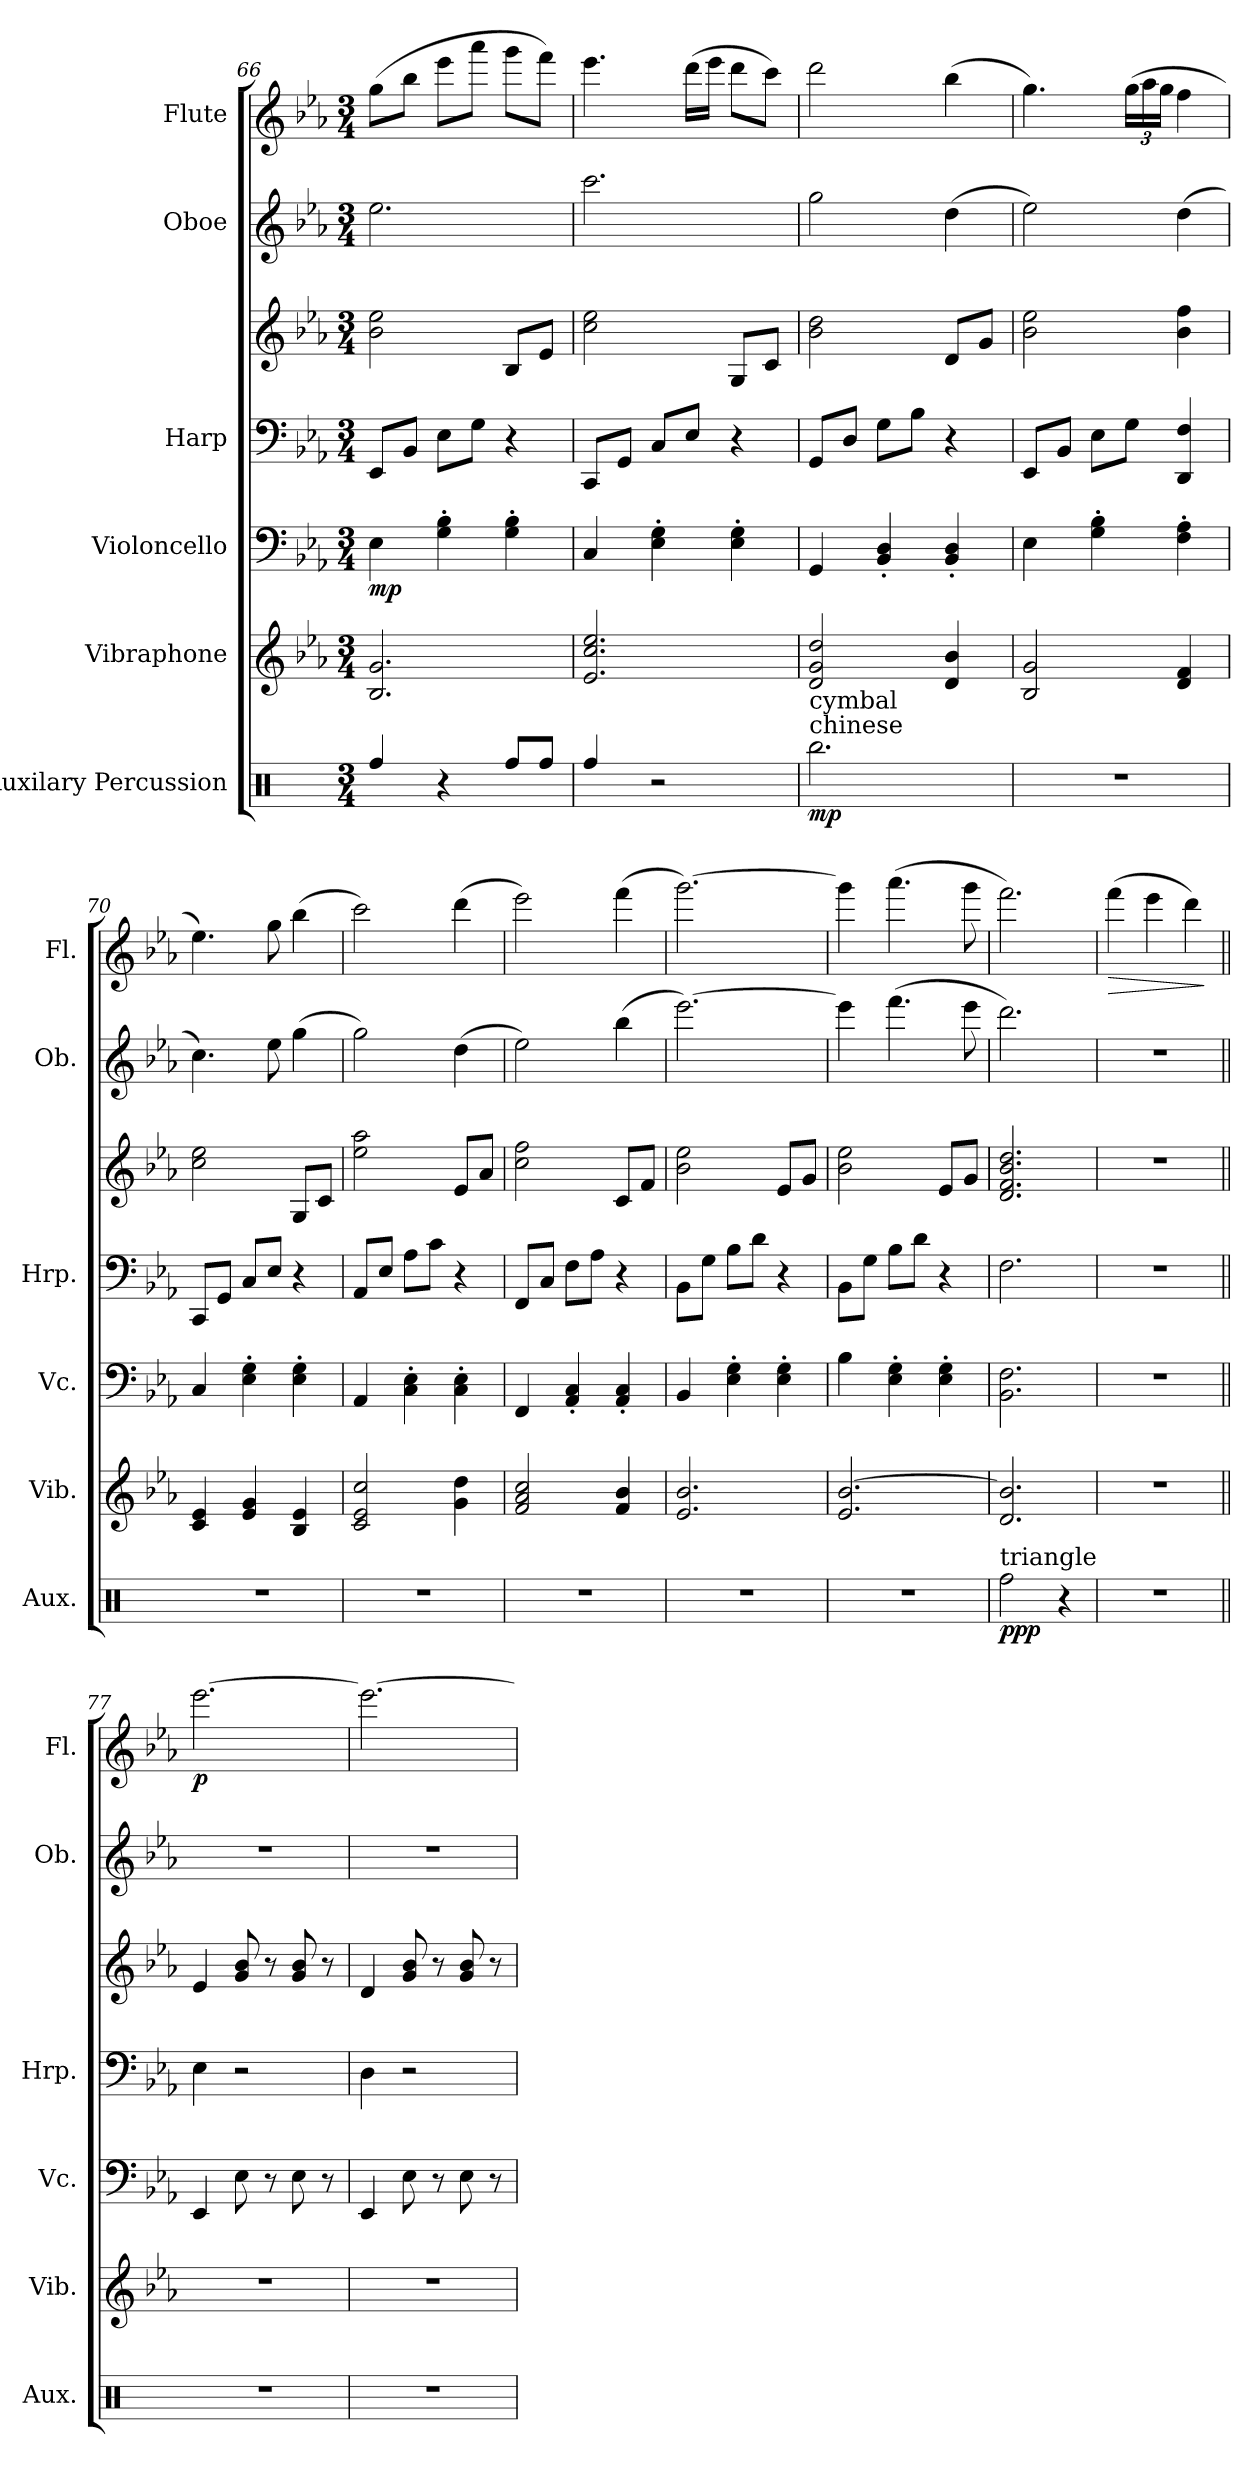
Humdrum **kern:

**kern	**dynam	**kern	**kern	**dynam	**kern	**kern	**kern	**kern	**dynam
*part6	*part6	*part5	*part4	*part4	*part3	*part3	*part2	*part1	*part1
*staff7	*staff7	*staff6	*staff5	*staff5	*staff4	*staff3	*staff2	*staff1	*staff1
*I"Auxilary Percussion	*	*I"Vibraphone	*I"Violoncello	*	*I"Harp	*	*I"Oboe	*I"Flute	*
*I'Aux.	*	*I'Vib.	*I'Vc.	*	*I'Hrp.	*	*I'Ob.	*I'Fl.	*
*clefX	*	*clefG2	*clefF4	*	*clefF4	*clefG2	*clefG2	*clefG2	*
*k[]	*	*k[b-e-a-]	*k[b-e-a-]	*	*k[b-e-a-]	*k[b-e-a-]	*k[b-e-a-]	*k[b-e-a-]	*
*M3/4	*	*M3/4	*M3/4	*	*M3/4	*M3/4	*M3/4	*M3/4	*
=66	=66	=66	=66	=66	=66	=66	=66	=66	=66
!	!	!	!	!LO:DY:b	!	!	!	!	!
4Rff/	.	2.B-/ 2.g/	4E-\	mp	8EE-/L	2b-\ 2ee-\	2.ee-\	(8gg\L	.
.	.	.	.	.	8BB-/J	.	.	8bb-\J	.
4r	.	.	4G\' 4B-\'	.	8E-\L	.	.	8eee-\L	.
.	.	.	.	.	8G\J	.	.	8aaa-\J	.
8Rff/L	.	.	4G\' 4B-\'	.	4r	8B-/L	.	8ggg\L	.
8Rff/J	.	.	.	.	.	8e-/J	.	8fff\J)	.
=67	=67	=67	=67	=67	=67	=67	=67	=67	=67
4Rff/	.	2.e-/ 2.cc/ 2.ee-/	4C/	.	8CC/L	2cc\ 2ee-\	2.ccc\	4.eee-\	.
.	.	.	.	.	8GG/J	.	.	.	.
2r	.	.	4E-\' 4G\'	.	8C/L	.	.	.	.
.	.	.	.	.	8E-/J	.	.	(16ddd\LL	.
.	.	.	.	.	.	.	.	16eee-\JJ	.
.	.	.	4E-\' 4G\'	.	4r	8G/L	.	8ddd\L	.
.	.	.	.	.	.	8c/J	.	8ccc\J)	.
=68	=68	=68	=68	=68	=68	=68	=68	=68	=68
!LO:TX:a:t=chinese	!	!	!	!	!	!	!	!	!
!LO:TX:a:t=cymbal	!	!	!	!	!	!	!	!	!
!	!LO:DY:b	!	!	!	!	!	!	!	!
2.Rbb\	mp	2d/ 2g/ 2dd/	4GG/	.	8GG/L	2b-\ 2dd\	2gg\	2ddd\	.
.	.	.	.	.	8D/J	.	.	.	.
.	.	.	4BB-/' 4D/'	.	8G\L	.	.	.	.
.	.	.	.	.	8B-\J	.	.	.	.
.	.	4d/ 4b-/	4BB-/' 4D/'	.	4r	8d/L	(4dd\	(4bb-\	.
.	.	.	.	.	.	8g/J	.	.	.
=69	=69	=69	=69	=69	=69	=69	=69	=69	=69
2.r	.	2B-/ 2g/	4E-\	.	8EE-/L	2b-\ 2ee-\	2ee-\)	4.gg\)	.
.	.	.	.	.	8BB-/J	.	.	.	.
.	.	.	4G\' 4B-\'	.	8E-\L	.	.	.	.
*	*	*	*	*	*	*	*	*Xbrackettup	*
.	.	.	.	.	8G\J	.	.	(24gg\LL	.
.	.	.	.	.	.	.	.	24aa-\	.
.	.	.	.	.	.	.	.	24gg\JJ	.
.	.	4d/ 4f/	4F\' 4A-\'	.	4DD/ 4F/	4b-\ 4ff\	(4dd\	4ff\	.
!!LO:PB:g=z
=70	=70	=70	=70	=70	=70	=70	=70	=70	=70
2.r	.	4c/ 4e-/	4C/	.	8CC/L	2cc\ 2ee-\	4.cc\)	4.ee-\)	.
.	.	.	.	.	8GG/J	.	.	.	.
.	.	4e-/ 4g/	4E-\' 4G\'	.	8C/L	.	.	.	.
.	.	.	.	.	8E-/J	.	8ee-\	8gg\	.
.	.	4B-/ 4e-/	4E-\' 4G\'	.	4r	8G/L	(4gg\	(4bb-\	.
.	.	.	.	.	.	8c/J	.	.	.
=71	=71	=71	=71	=71	=71	=71	=71	=71	=71
2.r	.	2c/ 2e-/ 2cc/	4AA-/	.	8AA-/L	2ee-\ 2aa-\	2gg\)	2ccc\)	.
.	.	.	.	.	8E-/J	.	.	.	.
.	.	.	4C\' 4E-\'	.	8A-\L	.	.	.	.
.	.	.	.	.	8c\J	.	.	.	.
.	.	4g\ 4dd\	4C\' 4E-\'	.	4r	8e-/L	(4dd\	(4ddd\	.
.	.	.	.	.	.	8a-/J	.	.	.
=72	=72	=72	=72	=72	=72	=72	=72	=72	=72
2.r	.	2f/ 2a-/ 2cc/	4FF/	.	8FF/L	2cc\ 2ff\	2ee-\)	2eee-\)	.
.	.	.	.	.	8C/J	.	.	.	.
.	.	.	4AA-/' 4C/'	.	8F\L	.	.	.	.
.	.	.	.	.	8A-\J	.	.	.	.
.	.	4f/ 4b-/	4AA-/' 4C/'	.	4r	8c/L	(4bb-\	(4fff\	.
.	.	.	.	.	.	8f/J	.	.	.
=73	=73	=73	=73	=73	=73	=73	=73	=73	=73
2.r	.	2.e-/ 2.b-/	4BB-/	.	8BB-\L	2b-\ 2ee-\	[2.eee-\)	[2.ggg\)	.
.	.	.	.	.	8G\J	.	.	.	.
.	.	.	4E-\' 4G\'	.	8B-\L	.	.	.	.
.	.	.	.	.	8d\J	.	.	.	.
.	.	.	4E-\' 4G\'	.	4r	8e-/L	.	.	.
.	.	.	.	.	.	8g/J	.	.	.
=74	=74	=74	=74	=74	=74	=74	=74	=74	=74
2.r	.	2.e-/ [2.b-/	4B-\	.	8BB-\L	2b-\ 2ee-\	4eee-\]	4ggg\]	.
.	.	.	.	.	8G\J	.	.	.	.
.	.	.	4E-\' 4G\'	.	8B-\L	.	(4.fff\	(4.aaa-\	.
.	.	.	.	.	8d\J	.	.	.	.
.	.	.	4E-\' 4G\'	.	4r	8e-/L	.	.	.
.	.	.	.	.	.	8g/J	8eee-\	8ggg\	.
=75	=75	=75	=75	=75	=75	=75	=75	=75	=75
*	*	*	*	*	*	*	*	*MM60	*
!LO:TX:a:t=triangle	!	!	!	!	!	!	!	!	!
!	!LO:DY:b	!	!	!	!	!	!	!	!
!	!LO:DY:n=1:b	!	!	!	!	!	!	!	!
2Rff\	pp p	2.d/ 2.b-/]	2.BB-\ 2.F\	.	2.F\	2.d/ 2.f/ 2.b-/ 2.dd/	2.ddd\)	2.fff\)	.
4r	.	.	.	.	.	.	.	.	.
=76	=76	=76	=76	=76	=76	=76	=76	=76	=76
!!LO:REH:place=s1:a:B:fs=14:t=C
*	*	*	*	*	*	*	*	*MM125	*
!	!	!	!	!	!	!	!	!	!LO:HP:b
2.r	.	2.r	2.r	.	2.r	2.r	2.r	(4fff\	>
.	.	.	.	.	.	.	.	4eee-\	.
.	.	.	.	.	.	.	.	4ddd\)	.
.	.	.	.	.	.	.	.	.	]
!!LO:PB:g=z
=77||	=77||	=77||	=77||	=77||	=77||	=77||	=77||	=77||	=77||
!	!	!	!	!	!	!	!	!	!LO:DY:b
2.r	.	2.r	4EE-/	.	4E-\	4e-/	2.r	[2.eee-\	p
.	.	.	8E-\	.	2r	8g/ 8b-/	.	.	.
.	.	.	8r	.	.	8r	.	.	.
.	.	.	8E-\	.	.	8g/ 8b-/	.	.	.
.	.	.	8r	.	.	8r	.	.	.
=78	=78	=78	=78	=78	=78	=78	=78	=78	=78
2.r	.	2.r	4EE-/	.	4D\	4d/	2.r	2.eee-\_	.
.	.	.	8E-\	.	2r	8g/ 8b-/	.	.	.
.	.	.	8r	.	.	8r	.	.	.
.	.	.	8E-\	.	.	8g/ 8b-/	.	.	.
.	.	.	8r	.	.	8r	.	.	.
=	=	=	=	=	=	=	=	=	=
*-	*-	*-	*-	*-	*-	*-	*-	*-	*-
